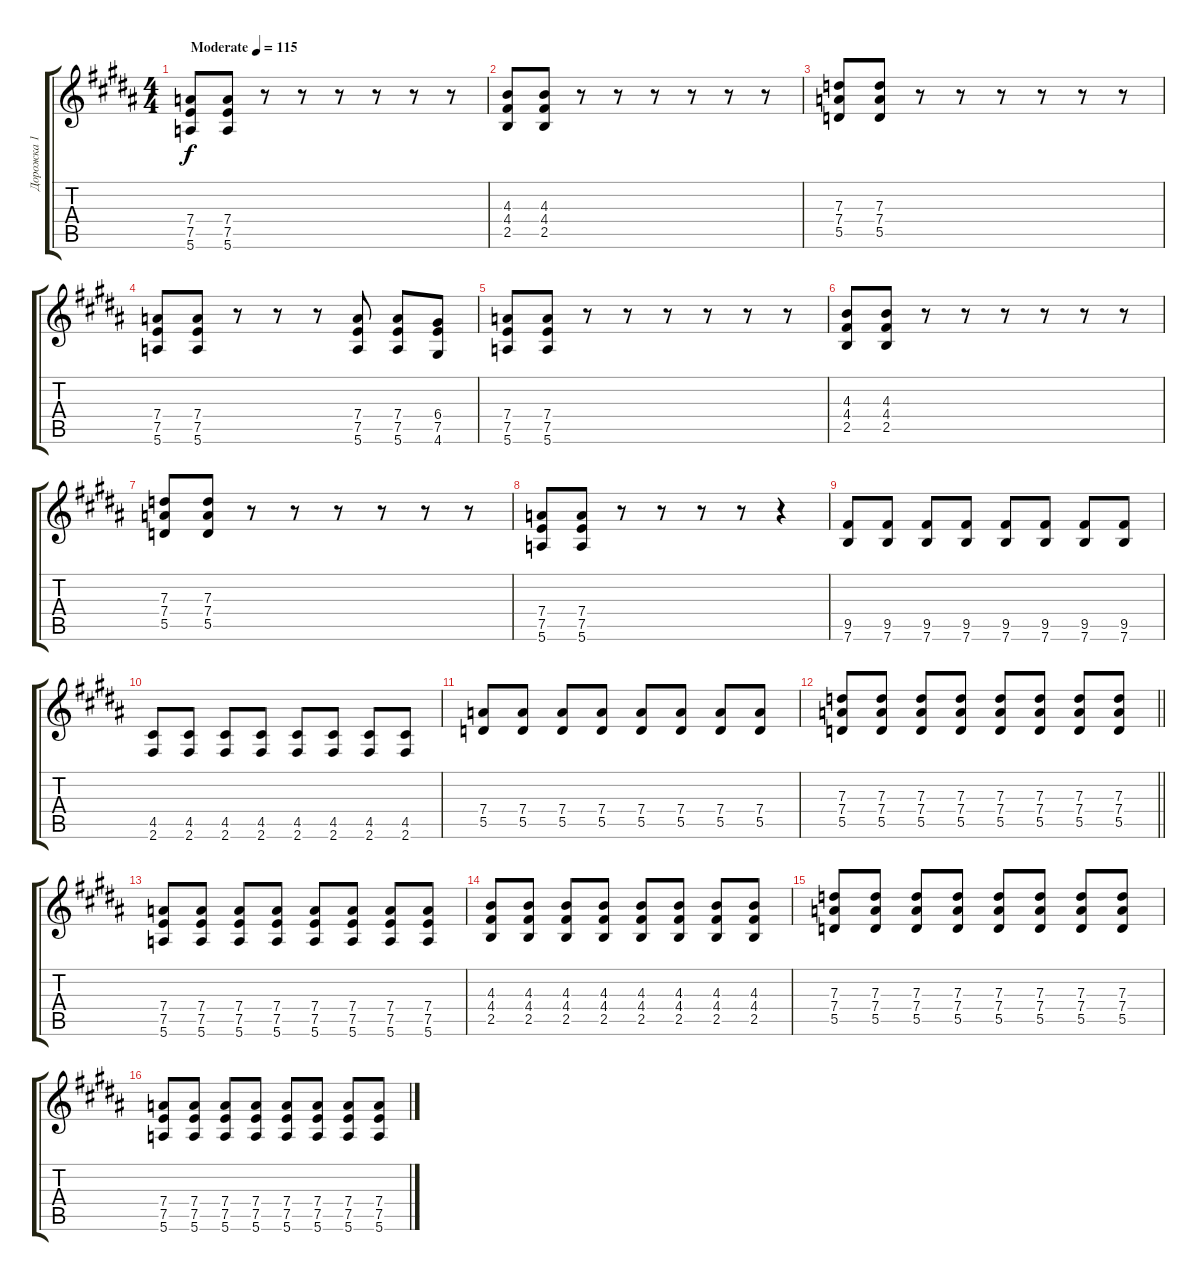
\track ("Дорожка 1" "Дорожка 1") {instrument distortionguitar}
\staff {score tabs}
\tuning (E4 B3 G3 D3 A2 E2) {hide}
\ts (4 4)
\tempo (115 "Moderate")
\clef g2
\ks b
(7.4 7.5 5.6).8{dy f instrument distortionguitar} (7.4 7.5 5.6).8 r.8 r.8 r.8 r.8 r.8 r.8 |
(4.3 4.4 2.5).8 (4.3 4.4 2.5).8 r.8 r.8 r.8 r.8 r.8 r.8 |
(7.3 7.4 5.5).8 (7.3 7.4 5.5).8 r.8 r.8 r.8 r.8 r.8 r.8 |
(7.4 7.5 5.6).8 (7.4 7.5 5.6).8 r.8 r.8 r.8 (7.4 7.5 5.6).8 (7.4 7.5 5.6).8 (6.4 7.5 4.6).8 |
(7.4 7.5 5.6).8 (7.4 7.5 5.6).8 r.8 r.8 r.8 r.8 r.8 r.8 |
(4.3 4.4 2.5).8 (4.3 4.4 2.5).8 r.8 r.8 r.8 r.8 r.8 r.8 |
(7.3 7.4 5.5).8 (7.3 7.4 5.5).8 r.8 r.8 r.8 r.8 r.8 r.8 |
(7.4 7.5 5.6).8 (7.4 7.5 5.6).8 r.8 r.8 r.8 r.8 r.4 |
(9.5 7.6).8 (9.5 7.6).8 (9.5 7.6).8 (9.5 7.6).8 (9.5 7.6).8 (9.5 7.6).8 (9.5 7.6).8 (9.5 7.6).8 |
(4.5 2.6).8 (4.5 2.6).8 (4.5 2.6).8 (4.5 2.6).8 (4.5 2.6).8 (4.5 2.6).8 (4.5 2.6).8 (4.5 2.6).8 |
(7.4 5.5).8 (7.4 5.5).8 (7.4 5.5).8 (7.4 5.5).8 (7.4 5.5).8 (7.4 5.5).8 (7.4 5.5).8 (7.4 5.5).8 |
\barLineRight lightlight
(7.3 7.4 5.5).8 (7.3 7.4 5.5).8 (7.3 7.4 5.5).8 (7.3 7.4 5.5).8 (7.3 7.4 5.5).8 (7.3 7.4 5.5).8 (7.3 7.4 5.5).8 (7.3 7.4 5.5).8 |
(7.4 7.5 5.6).8 (7.4 7.5 5.6).8 (7.4 7.5 5.6).8 (7.4 7.5 5.6).8 (7.4 7.5 5.6).8 (7.4 7.5 5.6).8 (7.4 7.5 5.6).8 (7.4 7.5 5.6).8 |
(4.3 4.4 2.5).8 (4.3 4.4 2.5).8 (4.3 4.4 2.5).8 (4.3 4.4 2.5).8 (4.3 4.4 2.5).8 (4.3 4.4 2.5).8 (4.3 4.4 2.5).8 (4.3 4.4 2.5).8 |
(7.3 7.4 5.5).8 (7.3 7.4 5.5).8 (7.3 7.4 5.5).8 (7.3 7.4 5.5).8 (7.3 7.4 5.5).8 (7.3 7.4 5.5).8 (7.3 7.4 5.5).8 (7.3 7.4 5.5).8 |
(7.4 7.5 5.6).8 (7.4 7.5 5.6).8 (7.4 7.5 5.6).8 (7.4 7.5 5.6).8 (7.4 7.5 5.6).8 (7.4 7.5 5.6).8 (7.4 7.5 5.6).8 (7.4 7.5 5.6).8
